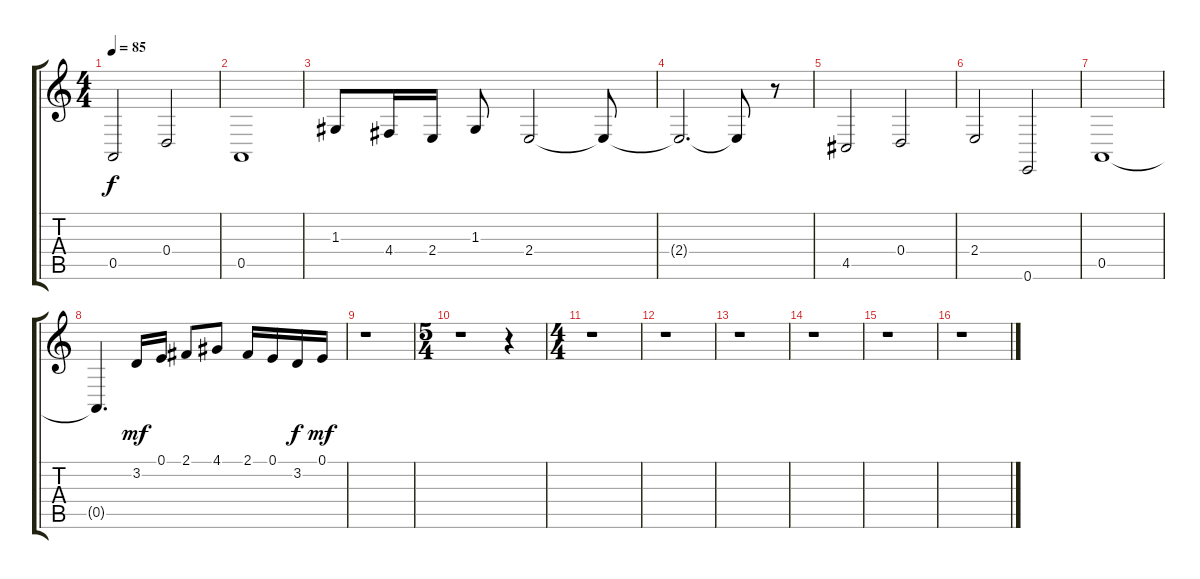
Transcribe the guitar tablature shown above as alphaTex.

\track "" {instrument stringensemble2}
\staff {score tabs}
\tuning (E4 B3 G3 D3 A2 E2) {hide}
\ts (4 4)
\tempo 85
\clef g2
\ks c
0.5.2{dy f} 0.4.2 |
0.5.1 |
1.3.8 4.4.16 2.4.16 1.3.8 2.4.2 2.4{t}.8 |
2.4{t}.2{d} 2.4{t}.8 r.8 |
4.5.2 0.4.2 |
2.4.2 0.6.2 |
0.5.1 |
0.5{t}.4{d} 3.2.16{dy mf} 0.1.16 2.1.8 4.1.8 2.1.16 0.1.16 3.2.16{dy f} 0.1.16{dy mf} |
r.1 |
\ts (5 4)
r.1 r.4 |
\ts (4 4)
r.1 |
r.1 |
r.1 |
r.1 |
r.1 |
r.1
